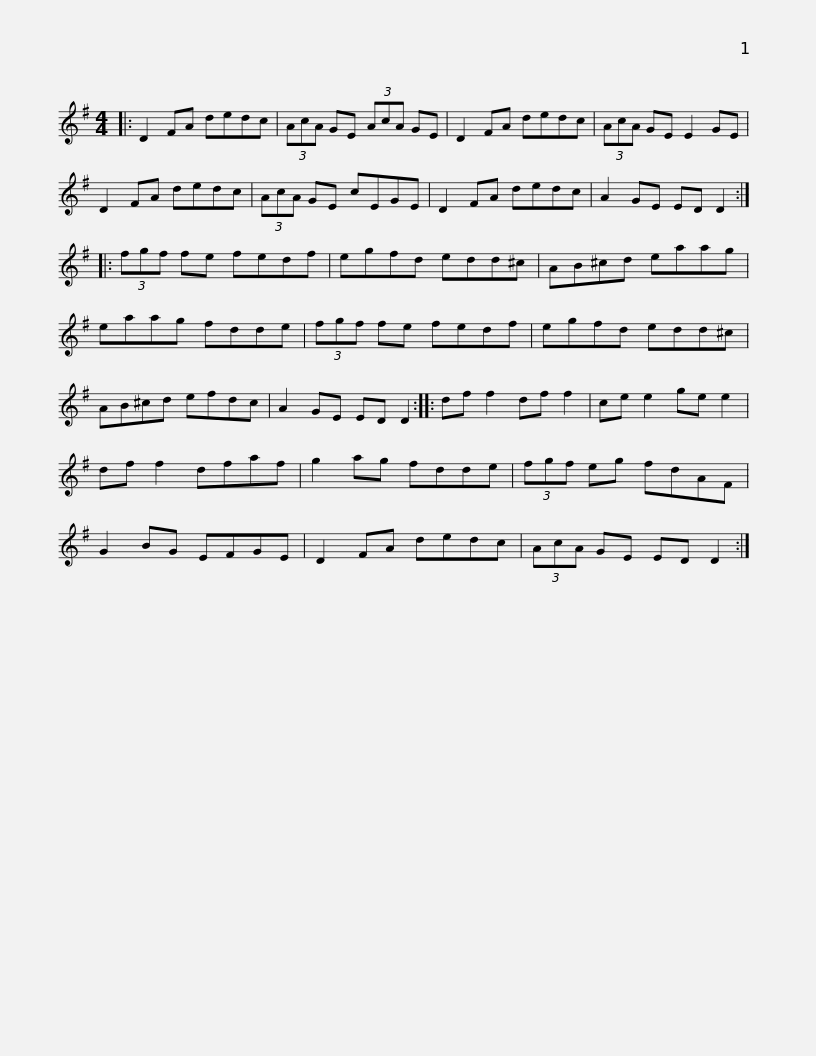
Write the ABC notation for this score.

X:1
L:1/8
M:4/4
I:linebreak $
K:G
V:1 treble
V:1
|: D2 FA dedc | (3AcA GE (3AcA GE | D2 FA dedc | (3AcA GE E2 GE | D2 FA dedc |$ %5
 (3AcA GE cEGE | D2 FA dedc | A2 GE ED D2 :: (3fgf fe fedf | egfd edd^c |$ %10
 AB^cd eaag | eaag fdde | (3fgf fe fedf | egfd edd^c | AB^cd efdc |$ %15
 A2 GE ED D2 :: df f2 df f2 | ce e2 ge e2 | df f2 dfaf | g2 ag fdde | %20
 (3fgf eg fdAF |$ G2 BG EFGE | D2 FA dedc | (3AcA GE ED D2 :| %24
